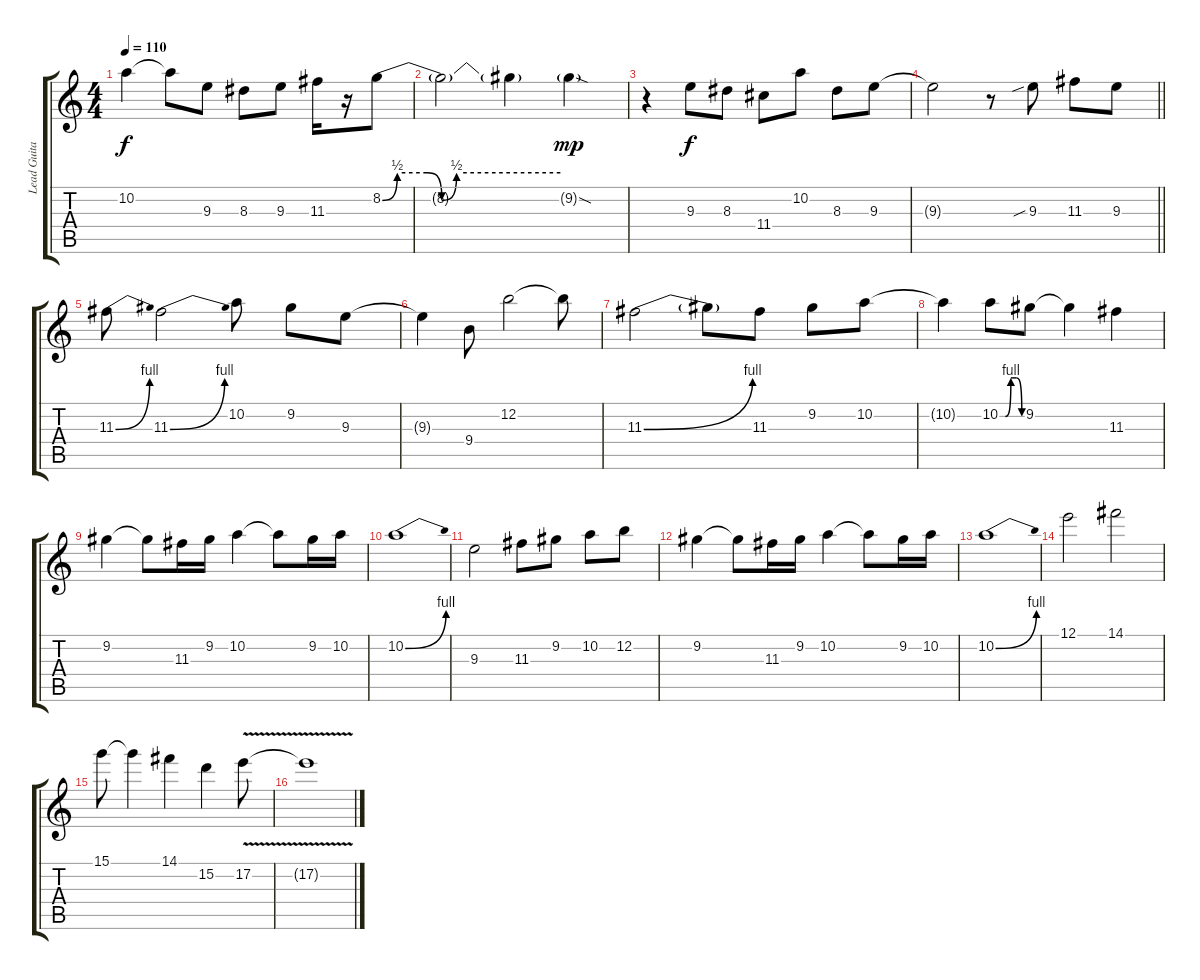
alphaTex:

\track ("Lead Guitar" "Lead Guita") {instrument distortionguitar}
\staff {score tabs}
\tuning (E4 B3 G3 D3 A2 E2) {hide}
\ts (4 4)
\tempo 110
\clef g2
\ks c
10.2.4{dy f} 10.2{t}.8 9.3.8 8.3.8 9.3.8 11.3.16 r.16 8.2{be (custom 0 0 5 2 15 2 20 0 25 2 60 2)}.8 |
8.2{t}.2 8.2{t}.4 9.2{sod g}.4{dy mp} |
r.4 9.3.8{dy f} 8.3.8 11.4.8 10.2.8 8.3.8 9.3.8 |
\barLineRight lightlight
9.3{t}.2 r.8 9.3{sib}.8 11.3.8 9.3.8 |
11.3{be (bend 0 0 60 4)}.8 11.3{be (bend 0 0 60 4)}.2 10.2.8 9.2.8 9.3.8 |
9.3{t}.4 9.4.8 12.2.2 12.2{t}.8 |
11.3{be (bend 0 0 60 4)}.2 11.3{t}.8 11.3.8 9.2.8 10.2.8 |
10.2{t}.4 10.2{be (custom 0 0 15 0 30 4 45 4 60 0)}.8 9.2.8 9.2{t}.4 11.3.4 |
9.2.4 9.2{t}.8 11.3.16 9.2.16 10.2.4 10.2{t}.8 9.2.16 10.2.16 |
10.2{be (bend 0 0 60 4)}.1 |
9.3.2 11.3.8 9.2.8 10.2.8 12.2.8 |
9.2.4 9.2{t}.8 11.3.16 9.2.16 10.2.4 10.2{t}.8 9.2.16 10.2.16 |
10.2{be (bend 0 0 60 4)}.1 |
12.1.2 14.1.2 |
15.1.8 15.1{t}.4 14.1.4 15.2.4 17.2{v}.8{volume 3} |
17.2{t}.1
